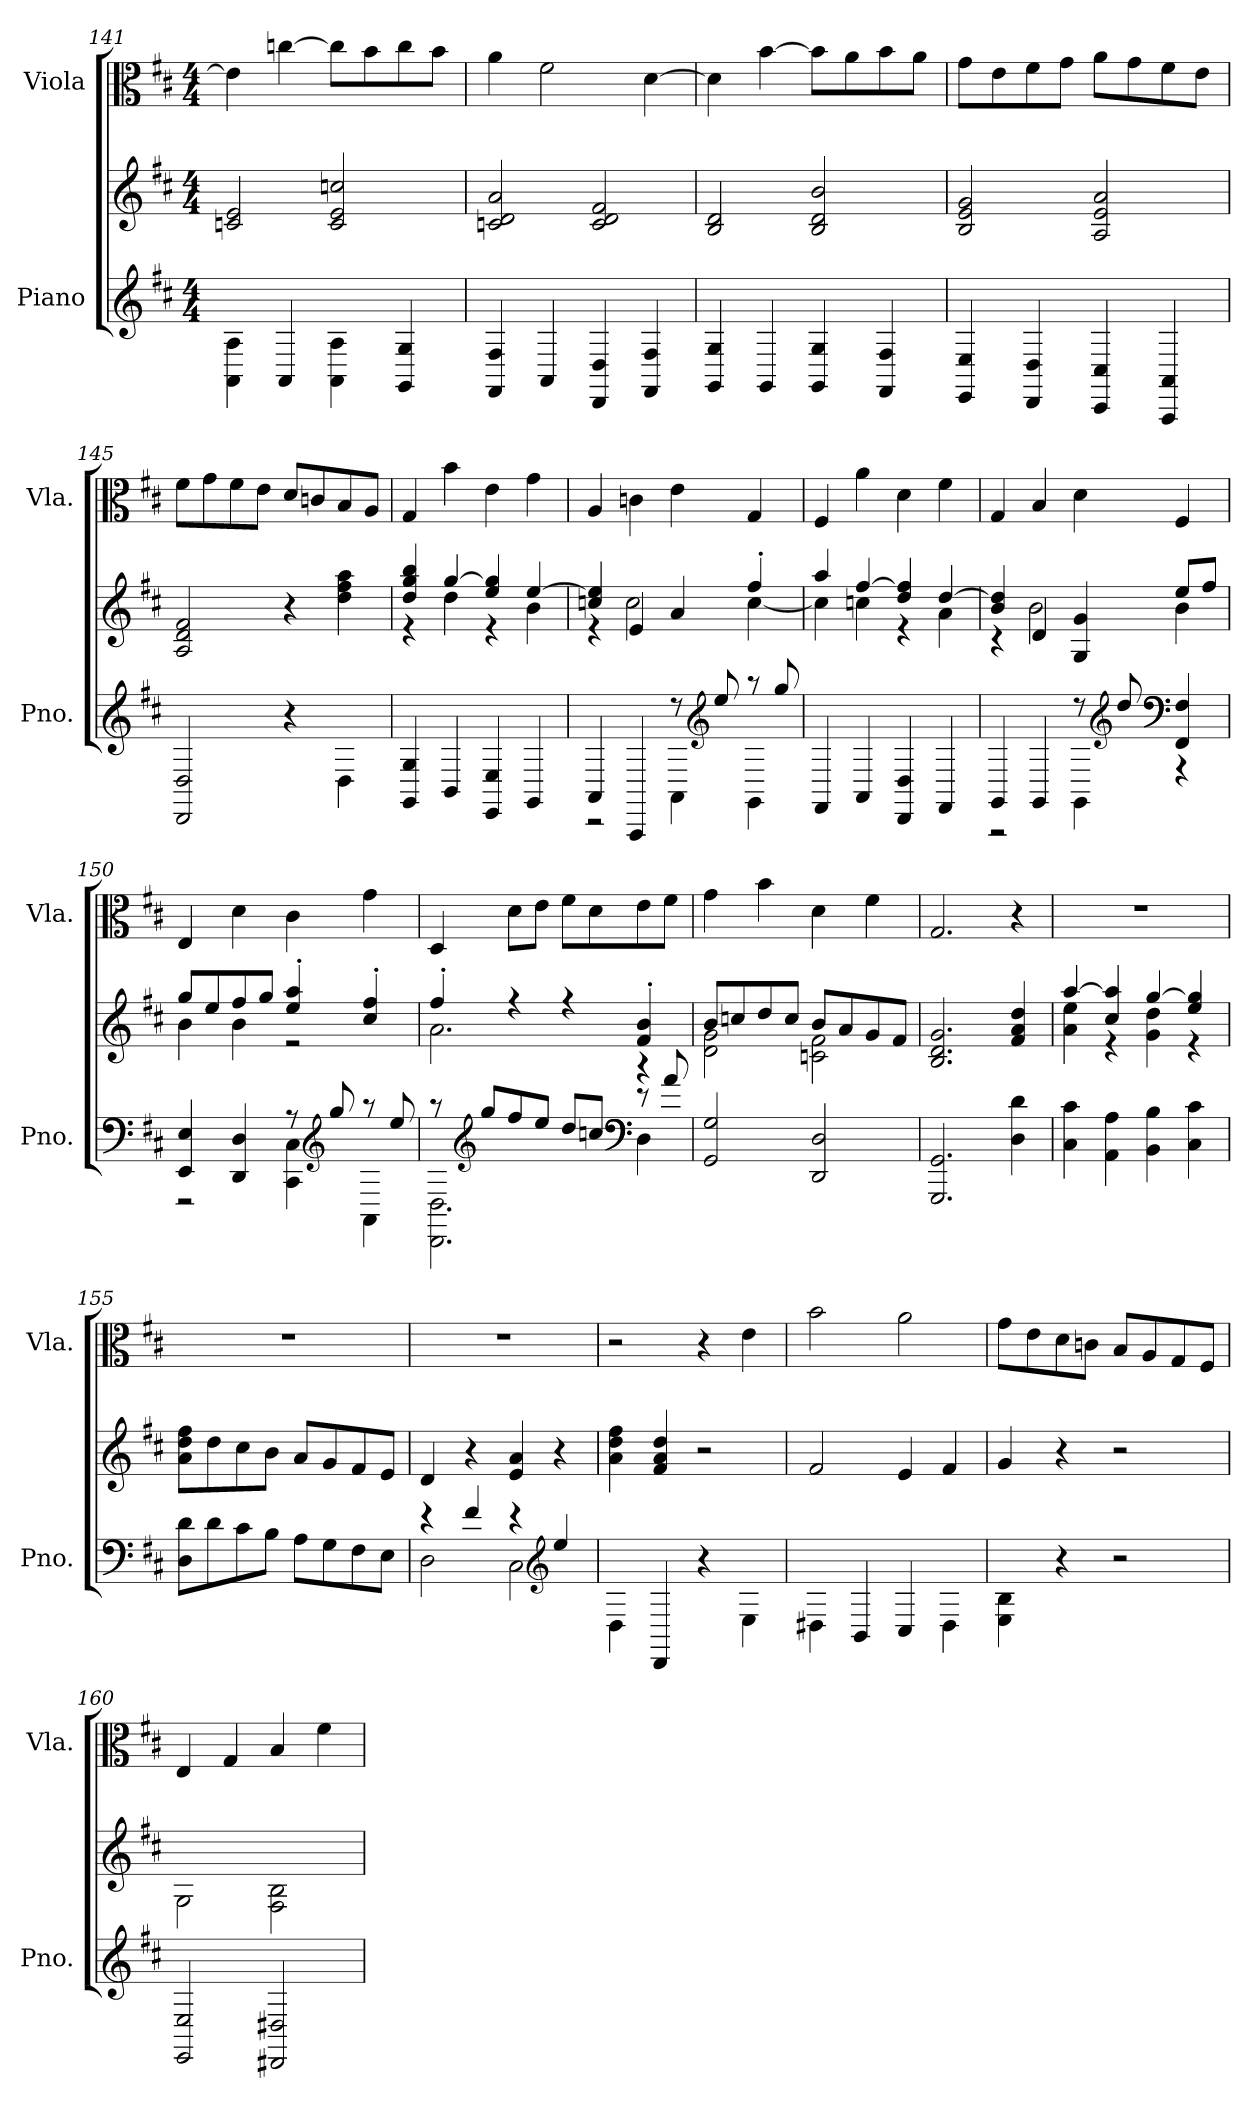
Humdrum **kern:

**kern	**kern	**kern
*part2	*part2	*part1
*staff3	*staff2	*staff1
*I"Piano	*	*I"Viola
*I'Pno.	*	*I'Vla.
*clefG2	*clefG2	*clefC3
*k[f#c#]	*k[f#c#]	*k[f#c#]
*M4/4	*M4/4	*M4/4
=141	=141	=141
4AA\ 4A\	2cn/ 2e/	4e\]
4AA/	.	[4ccn\
4AA\ 4A\	2c/ 2e/ 2ccn/	8cc\L]
.	.	8b\
4GG/ 4G/	.	8cc\
.	.	8b\J
=142	=142	=142
4FF#/ 4F#/	2cn/ 2d/ 2a/	4a\
4AA/	.	2f#\
4DD/ 4D/	2c/ 2d/ 2f#/	.
4FF#/ 4F#/	.	[4d\
=143	=143	=143
4GG/ 4G/	2B/ 2d/	4d\]
4GG/	.	[4b\
4GG/ 4G/	2B/ 2d/ 2b/	8b\L]
.	.	8a\
4FF#/ 4F#/	.	8b\
.	.	8a\J
=144	=144	=144
4EE/ 4E/	2B/ 2e/ 2g/	8g\L
.	.	8e\
4DD/ 4D/	.	8f#\
.	.	8g\J
4CC#/ 4C#/	2A/ 2e/ 2a/	8a\L
.	.	8g\
4AAA/ 4AA/	.	8f#\
.	.	8e\J
!!LO:PB:g=z
=145	=145	=145
2DD/ 2D/	2A/ 2d/ 2f#/	8f#\L
.	.	8g\
.	.	8f#\
.	.	8e\J
4r	4r	8d/L
.	.	8cn/
4D\	4dd\ 4ff#\ 4aa\	8B/
.	.	8A/J
=146	=146	=146
*	*^	*
4GG/ 4G/	4dd/ 4gg/ 4bb/	4r	4G/
4BB/	[4gg/	4dd\	4b\
4EE/ 4E/	4ee/ 4gg/]	4r	4e\
4GG/	[4ee/	4b\	4g\
=147	=147	=147	=147
*^	*	*	*
4AA/	2r	4ccn/ 4ee/]	4r	4A/
4AAA/	.	4e/	2cc\	4cn\
8r	4AA\	4a/	.	4e\
*clefG2	*	*	*	*
8ee/	.	.	.	.
8r	4GG\	4ff#'/	[4cc\	4G/
8gg/	.	.	.	.
*v	*v	*	*	*
=148	=148	=148	=148
4FF#/	4aa/	4cc\]	4F#/
4AA/	[4ff#/	4ccn\	4a\
4DD/ 4D/	4dd/ 4ff#/]	4r	4d\
4FF#/	[4dd/	4a\	4f#\
!!LO:LB:g=z
=149	=149	=149	=149
*^	*	*	*
4GG/	2r	4b/ 4dd/]	4r	4G/
4GG/	.	4d/	2b\	4B/
8r	4GG\	4G/ 4g/	.	4d\
*clefG2	*	*	*	*
8dd/	.	.	.	.
*clefF4	*	*	*	*
4FF#/ 4F#/	4r	8ee/L	4b\	4F#/
.	.	8ff#/J	.	.
=150	=150	=150	=150	=150
4EE/ 4E/	2r	8gg/L	4b\	4E/
.	.	8ee/	.	.
4DD/ 4D/	.	8ff#/	4b\	4d\
.	.	8gg/J	.	.
8r	4CC#\ 4C#\	4ee/' 4aa/'	2r	4c#\
*clefG2	*	*	*	*
8gg/	.	.	.	.
8r	4AA\	4cc#/' 4ff#/'	.	4g\
8ee/	.	.	.	.
=151	=151	=151	=151	=151
8r	2.DD\ 2.D\	4ff#'/	2.a\	4D/
*clefG2	*	*	*	*
8gg/L	.	.	.	.
8ff#/	.	4r	.	8d\L
8ee/J	.	.	.	8e\J
8dd/L	.	4r	.	8f#\L
8ccn/J	.	.	.	8d\
*clefF4	*	*	*	*
8r	4D\	4f#/' 4b/'	4r	8e\
8a/	.	.	.	8f#\J
*v	*v	*	*	*
!!LO:LB:g=z
=152	=152	=152	=152
2GG/ 2G/	8b/L	2d\ 2g\	4g\
.	8ccn/	.	.
.	8dd/	.	4b\
.	8cc/J	.	.
2DD/ 2D/	8b/L	2cn\ 2f#\	4d\
.	8a/	.	.
.	8g/	.	4f#\
.	8f#/J	.	.
*	*v	*v	*
=153	=153	=153
2.GGG/ 2.GG/	2.B/ 2.d/ 2.g/	2.G/
4D\ 4d\	4f#/ 4a/ 4dd/	4r
=154	=154	=154
*	*^	*
4C#\ 4c#\	[4aa/	4a\ 4ee\	1r
4AA\ 4A\	4cc#/ 4aa/]	4r	.
4BB\ 4B\	[4gg/	4g\ 4dd\	.
4C#\ 4c#\	4ee/ 4gg/]	4r	.
*	*v	*v	*
=155	=155	=155
8D\ 8d\L	8a\ 8dd\ 8ff#\L	1r
8d\	8dd\	.
8c#\	8cc#\	.
8B\J	8b\J	.
8A\L	8a/L	.
8G\	8g/	.
8F#\	8f#/	.
8E\J	8e/J	.
=156	=156	=156
*^	*	*
4r	2D\	4d/	1r
4f#/	.	4r	.
4r	2C#\	4e/ 4a/	.
*clefG2	*	*	*
4ee/	.	4r	.
*v	*v	*	*
=157	=157	=157
4D\	4a\ 4dd\ 4ff#\	2r
4DD/	4f#/ 4a/ 4dd/	.
4r	2r	4r
4E\	.	4e\
!!LO:LB:g=z
=158	=158	=158
4D#X\	2f#/	2b\
4BB/	.	.
4C#/	4e/	2a\
4D#\	4f#/	.
=159	=159	=159
4E\ 4B\	4g/	8g\L
.	.	8e\
4r	4r	8d\
.	.	8cn\J
2r	2r	8B/L
.	.	8A/
.	.	8G/
.	.	8F#/J
=160	=160	=160
2EE/ 2E/	2G\	4E/
.	.	4G/
2DD#X/ 2D#X/	2F#\ 2B\	4B/
.	.	4f#\
=	=	=
*-	*-	*-
